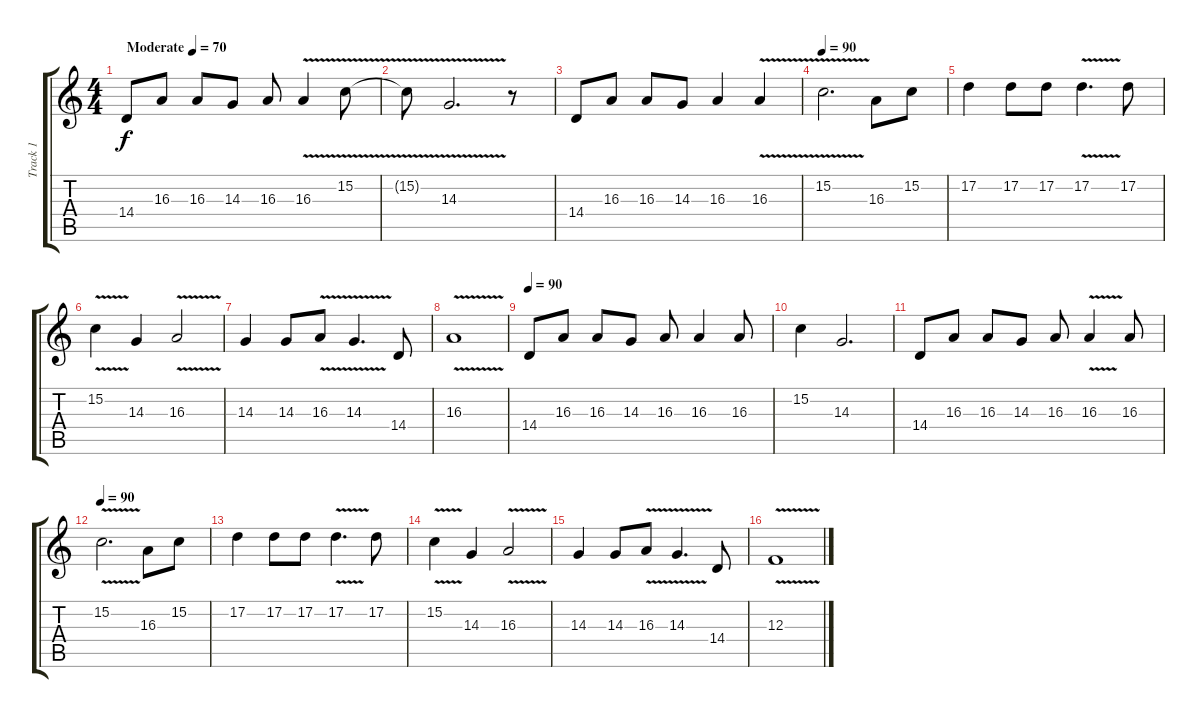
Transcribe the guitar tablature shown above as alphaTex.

\track ("Track 1" "Track 1") {instrument synthvoice}
\staff {score tabs}
\tuning (D4 A3 F3 C3 G2 D2) {hide}
\ts (4 4)
\tempo (70 "Moderate")
\tempo 90
\tempo (70 "Moderate")
\clef g2
\ks c
14.4.8{dy f instrument synthvoice} 16.3.8 16.3.8 14.3.8 16.3.8 16.3{v}.4 15.2{v}.8 |
15.2{t}.8 14.3{v}.2{d} r.8 |
14.4.8 16.3.8 16.3.8 14.3.8 16.3.4 16.3{v}.4 |
\tempo 90
15.2{v}.2{d} 16.3.8 15.2.8 |
17.2.4 17.2.8 17.2.8 17.2{v}.4{d} 17.2.8 |
15.2{v}.4 14.3.4 16.3{v}.2 |
14.3.4 14.3.8 16.3{v}.8 14.3{v}.4{d} 14.4.8 |
16.3{v}.1 |
\tempo 90
14.4.8 16.3.8 16.3.8 14.3.8 16.3.8 16.3.4 16.3.8 |
15.2.4 14.3.2{d} |
14.4.8 16.3.8 16.3.8 14.3.8 16.3.8 16.3{v}.4 16.3.8 |
\tempo 90
15.2{v}.2{d} 16.3.8 15.2.8 |
17.2.4 17.2.8 17.2.8 17.2{v}.4{d} 17.2.8 |
15.2{v}.4 14.3.4 16.3{v}.2 |
14.3.4 14.3.8 16.3{v}.8 14.3{v}.4{d} 14.4.8 |
12.3{v}.1
